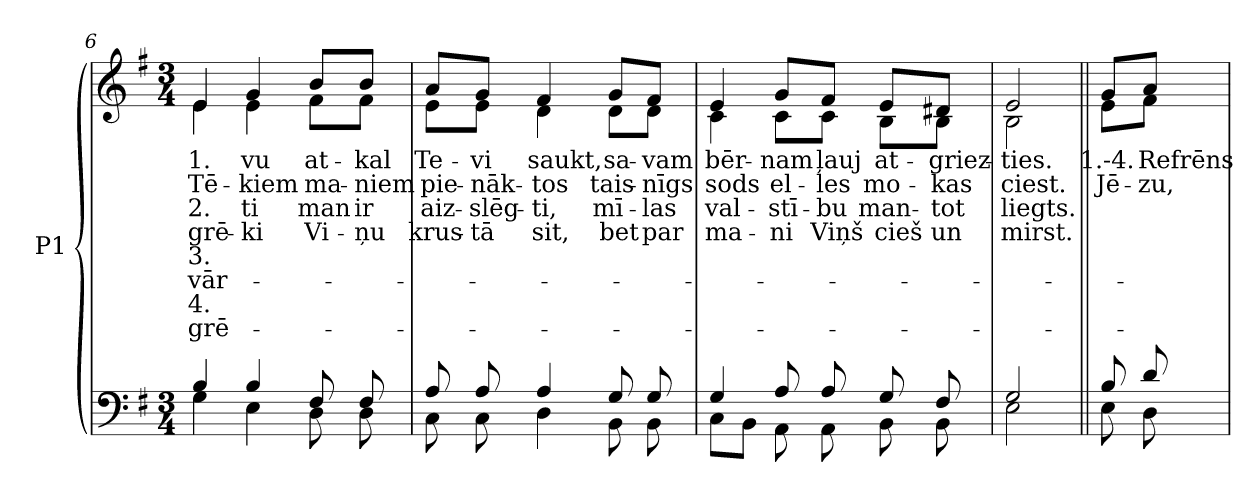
**kern	**kern	**text	**text	**text	**text	**text	**text	**text	**text
*part1	*part1	*part1	*part1	*part1	*part1	*part1	*part1	*part1	*part1
*staff2	*staff1	*staff1	*staff1	*staff1	*staff1	*staff1	*staff1	*staff1	*staff1
*I"P1	*	*	*	*	*	*	*	*	*
!!LO:LB:g=z
*clefF4	*clefG2	*	*	*	*	*	*	*	*
*k[f#]	*k[f#]	*	*	*	*	*	*	*	*
*G:	*G:	*	*	*	*	*	*	*	*
*M3/4	*M3/4	*	*	*	*	*	*	*	*
=6	=6	=6	=6	=6	=6	=6	=6	=6	=6
*^	*	*	*	*	*	*	*	*	*
!	!	!	!LO:LY:b:color=#000000	!LO:LY:b:color=#000000	!LO:LY:b:color=#000000	!LO:LY:b:color=#000000	!LO:LY:b:color=#000000	!LO:LY:b:color=#000000	!LO:LY:b:color=#000000	!LO:LY:b:color=#000000
*	*	*^	*	*	*	*	*	*	*	*
4Bi/	4Gi\	4ei/	4ei\	1.	Tē-	2.	grē-	3.	vār-	4.	grē-
!	!	!	!	!LO:LY:b:color=#000000	!LO:LY:b:color=#000000	!LO:LY:b:color=#000000	!LO:LY:b:color=#000000	!	!	!	!
4Bi/	4Ei\	4gi/	4ei\	-vu	-kiem	-ti	-ki	.	.	.	.
!	!	!	!	!LO:LY:b:color=#000000	!LO:LY:b:color=#000000	!LO:LY:b:color=#000000	!LO:LY:b:color=#000000	!	!	!	!
8F#i/	8Di\	8bi/L	8f#i\L	at-	ma-	man	Vi-	.	.	.	.
!	!	!	!	!LO:LY:b:color=#000000	!LO:LY:b:color=#000000	!LO:LY:b:color=#000000	!LO:LY:b:color=#000000	!	!	!	!
8F#i/	8Di\	8bi/J	8f#i\J	-kal	-niem	ir	-ņu	.	.	.	.
=7	=7	=7	=7	=7	=7	=7	=7	=7	=7	=7	=7
!	!	!	!	!LO:LY:b:color=#000000	!LO:LY:b:color=#000000	!LO:LY:b:color=#000000	!LO:LY:b:color=#000000	!	!	!	!
8Ai/	8Ci\	8ai/L	8ei\L	Te-	pie-	aiz-	krus-	.	.	.	.
!	!	!	!	!LO:LY:b:color=#000000	!LO:LY:b:color=#000000	!LO:LY:b:color=#000000	!LO:LY:b:color=#000000	!	!	!	!
8Ai/	8Ci\	8gi/J	8ei\J	-vi	-nāk-	-slēg-	-tā	.	.	.	.
!	!	!	!	!LO:LY:b:color=#000000	!LO:LY:b:color=#000000	!LO:LY:b:color=#000000	!LO:LY:b:color=#000000	!	!	!	!
4Ai/	4Di\	4f#i/	4di\	saukt,	-tos	-ti,	sit,	.	.	.	.
!	!	!	!	!LO:LY:b:color=#000000	!LO:LY:b:color=#000000	!LO:LY:b:color=#000000	!LO:LY:b:color=#000000	!	!	!	!
8Gi/	8BBi\	8gi/L	8di\L	sa-	tais-	mī-	bet	.	.	.	.
!	!	!	!	!LO:LY:b:color=#000000	!LO:LY:b:color=#000000	!LO:LY:b:color=#000000	!LO:LY:b:color=#000000	!	!	!	!
8Gi/	8BBi\	8f#i/J	8di\J	-vam	-nīgs	-las	par	.	.	.	.
=8	=8	=8	=8	=8	=8	=8	=8	=8	=8	=8	=8
!	!	!	!	!LO:LY:b:color=#000000	!LO:LY:b:color=#000000	!LO:LY:b:color=#000000	!LO:LY:b:color=#000000	!	!	!	!
4Gi/	8Ci\L	4ei/	4ci\	bēr-	sods	val-	ma-	.	.	.	.
.	8BBi\J	.	.	.	.	.	.	.	.	.	.
!	!	!	!	!LO:LY:b:color=#000000	!LO:LY:b:color=#000000	!LO:LY:b:color=#000000	!LO:LY:b:color=#000000	!	!	!	!
8Ai/	8AAi\	8gi/L	8ci\L	-nam	el-	-stī-	-ni	.	.	.	.
!	!	!	!	!LO:LY:b:color=#000000	!LO:LY:b:color=#000000	!LO:LY:b:color=#000000	!LO:LY:b:color=#000000	!	!	!	!
8Ai/	8AAi\	8f#i/J	8ci\J	ļauj	-les	-bu	Viņš	.	.	.	.
!	!	!	!	!LO:LY:b:color=#000000	!LO:LY:b:color=#000000	!LO:LY:b:color=#000000	!LO:LY:b:color=#000000	!	!	!	!
8Gi/	8BBi\	8ei/L	8Bi\L	at-	mo-	man-	cieš	.	.	.	.
!	!	!	!	!LO:LY:b:color=#000000	!LO:LY:b:color=#000000	!LO:LY:b:color=#000000	!LO:LY:b:color=#000000	!	!	!	!
8F#i/	8BBi\	8d#Xi/J	8Bi\J	-griez-	-kas	-tot	un	.	.	.	.
=9	=9	=9	=9	=9	=9	=9	=9	=9	=9	=9	=9
!	!	!	!	!LO:LY:b:color=#000000	!LO:LY:b:color=#000000	!LO:LY:b:color=#000000	!LO:LY:b:color=#000000	!	!	!	!
2Gi/	2Ei\	2ei/	2Bi\	-ties.	ciest.	liegts.	mirst.	.	.	.	.
!!LO:LB:g=z	!!
=10||	=10||	=10||	=10||	=10||	=10||	=10||	=10||	=10||	=10||	=10||	=10||
!	!	!	!	!LO:LY:b:color=#000000	!LO:LY:b:color=#000000	!	!	!	!	!	!
8Bi/	8Ei\	8gi/L	8ei\L	1.-4.	Jē-	.	.	.	.	.	.
!	!	!	!	!LO:LY:a:color=#000000	!LO:LY:b:color=#000000	!	!	!	!	!	!
8di/	8Di\	8ai/J	8f#i\J	-Refrēns	zu,	.	.	.	.	.	.
*v	*v	*	*	*	*	*	*	*	*	*	*
*	*v	*v	*	*	*	*	*	*	*	*
=	=	=	=	=	=	=	=	=	=
*-	*-	*-	*-	*-	*-	*-	*-	*-	*-
